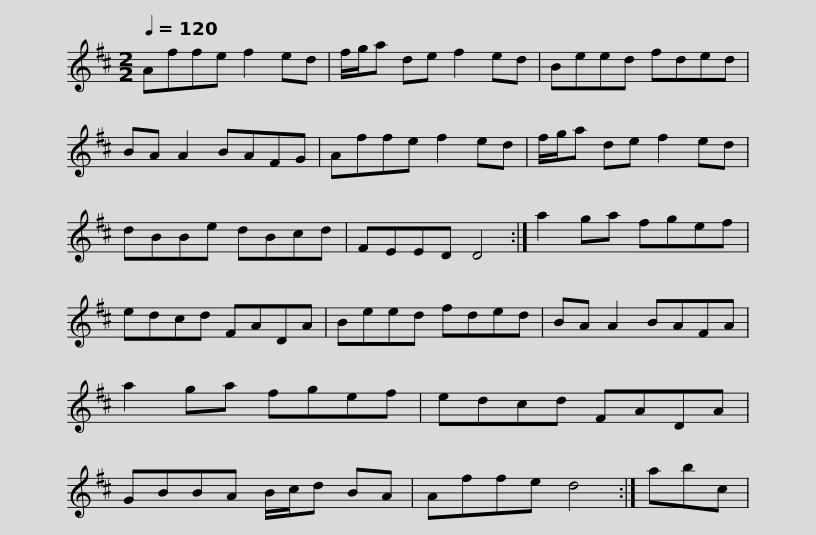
X:1
L:1/8
Q:1/4=120
M:2/2
I:linebreak $
K:D
V:1 treble
V:1
 Affe f2 ed | f/g/a de f2 ed | Beed fded | BA A2 BAFG | Affe f2 ed | %5
 f/g/a de f2 ed |$ dBBe dBcd | FEED D4 :| a2 ga fgef | edcd FADA | %10
 Beed fded | BA A2 BAFA |$ a2 ga fgef | edcd FADA | GBBA B/c/d BA | %15
 Affe d4 :| abc | %17
